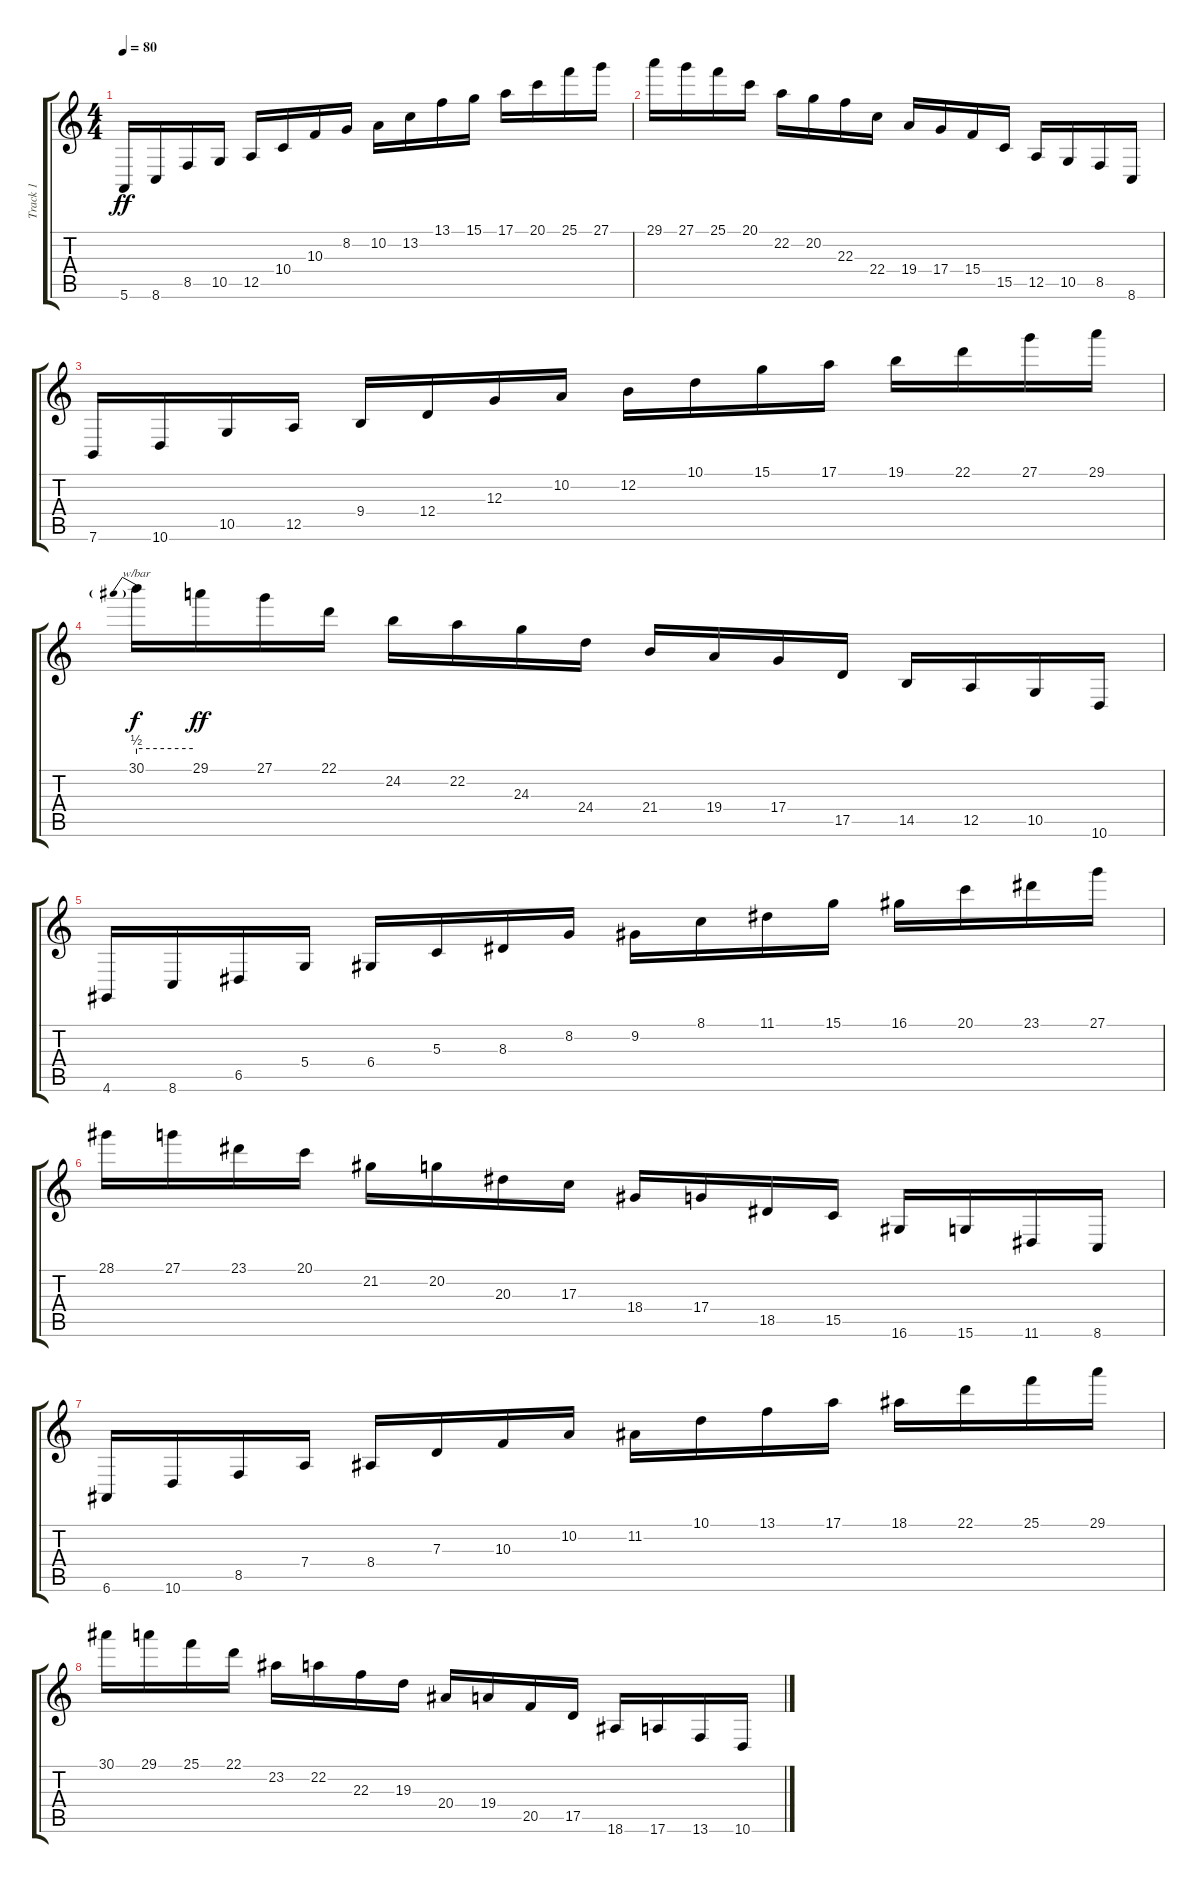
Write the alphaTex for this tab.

\track ("Track 1" "Track 1") {instrument orchestralharp}
\staff {score tabs}
\tuning (E4 B3 G3 D3 A2 E2) {hide}
\ts (4 4)
\tempo 80
\clef g2
\ks c
5.6.16{dy ff} 8.6.16 8.5.16 10.5.16 12.5.16 10.4.16 10.3.16 8.2.16 10.2.16 13.2.16 13.1.16 15.1.16 17.1.16 20.1.16 25.1.16 27.1.16 |
29.1.16 27.1.16 25.1.16 20.1.16 22.2.16 20.2.16 22.3.16 22.4.16 19.4.16 17.4.16 15.4.16 15.5.16 12.5.16 10.5.16 8.5.16 8.6.16 |
7.6.16 10.6.16 10.5.16 12.5.16 9.4.16 12.4.16 12.3.16 10.2.16 12.2.16 10.1.16 15.1.16 17.1.16 19.1.16 22.1.16 27.1.16 29.1.16 |
30.1.16{tbe (predive default 0 2 60 2) dy f} 29.1.16{dy ff} 27.1.16 22.1.16 24.2.16 22.2.16 24.3.16 24.4.16 21.4.16 19.4.16 17.4.16 17.5.16 14.5.16 12.5.16 10.5.16 10.6.16 |
4.6.16 8.6.16 6.5.16 5.4.16 6.4.16 5.3.16 8.3.16 8.2.16 9.2.16 8.1.16 11.1.16 15.1.16 16.1.16 20.1.16 23.1.16 27.1.16 |
28.1.16 27.1.16 23.1.16 20.1.16 21.2.16 20.2.16 20.3.16 17.3.16 18.4.16 17.4.16 18.5.16 15.5.16 16.6.16 15.6.16 11.6.16 8.6.16 |
6.6.16 10.6.16 8.5.16 7.4.16 8.4.16 7.3.16 10.3.16 10.2.16 11.2.16 10.1.16 13.1.16 17.1.16 18.1.16 22.1.16 25.1.16 29.1.16 |
30.1.16 29.1.16 25.1.16 22.1.16 23.2.16 22.2.16 22.3.16 19.3.16 20.4.16 19.4.16 20.5.16 17.5.16 18.6.16 17.6.16 13.6.16 10.6.16
